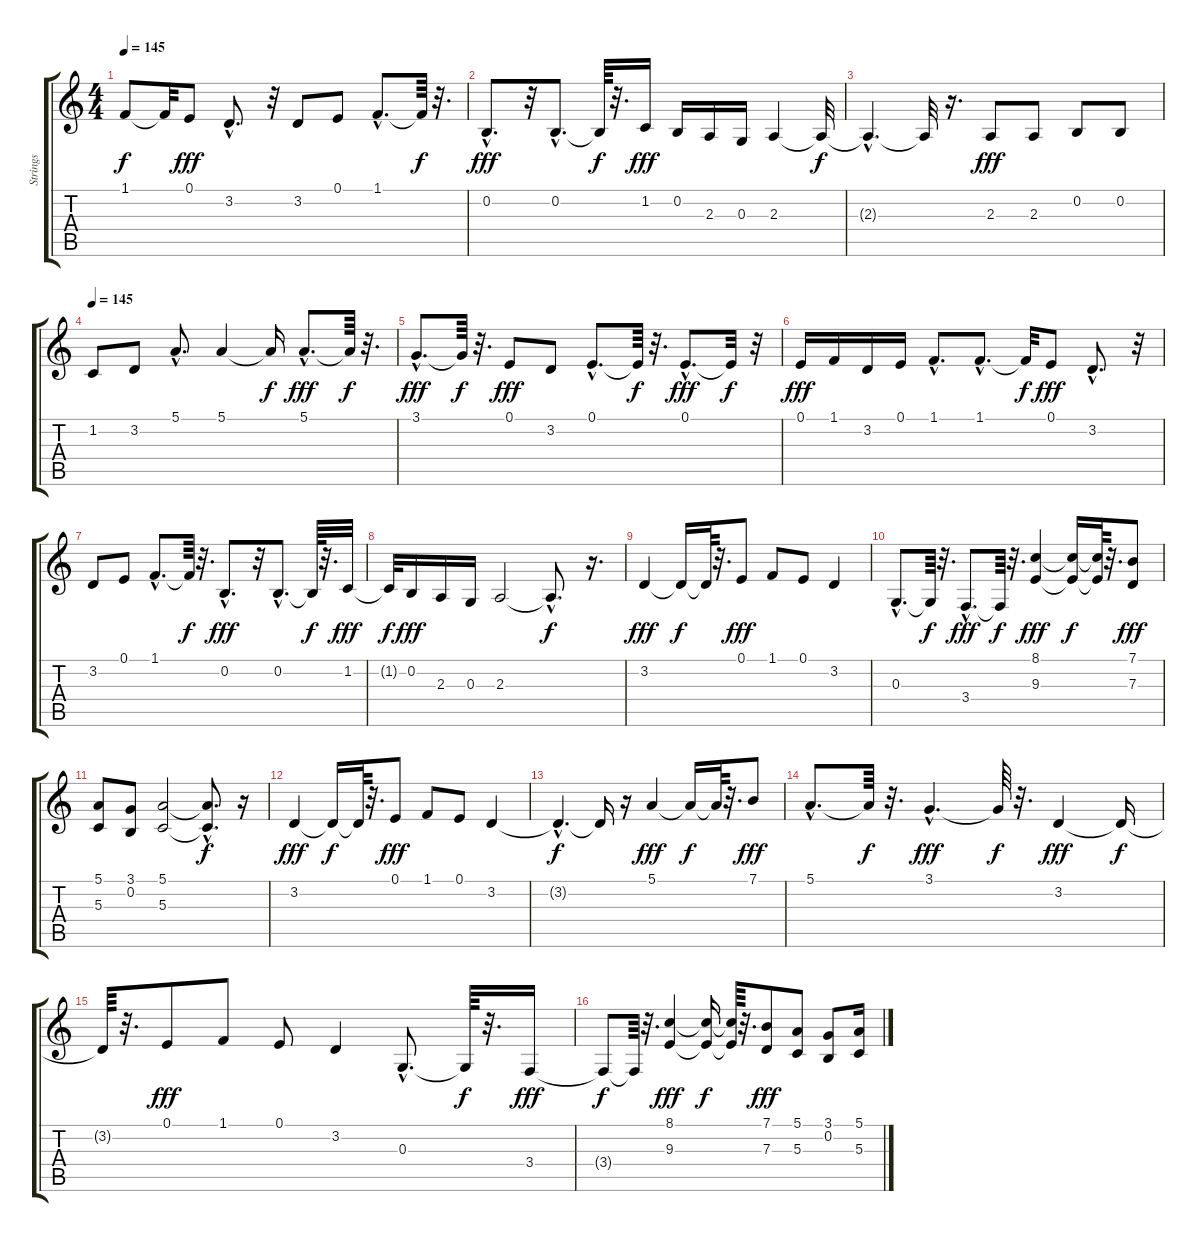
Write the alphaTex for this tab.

\track ("Strings" "Strings") {instrument stringensemble1}
\staff {score tabs}
\tuning (E4 B3 G3 D3 A2 E2) {hide}
\ts (4 4)
\tempo 145
\clef g2
\ks c
1.1{t}.8{dy f} 1.1{t}.32 0.1.8{dy fff} 3.2{hac}.8{d} r.32 3.2.8 0.1.8 1.1{hac}.8{d} 1.1{t}.64{dy f} r.32{d} |
0.2{hac}.8{d dy fff} r.32 0.2{hac}.8{d} 0.2{t}.64{dy f} r.32{d} 1.2.16{dy fff} 0.2.16 2.3.16 0.3.16 2.3.4 2.3{t}.32{dy f} |
2.3{hac t}.4{d} 2.3{t}.32 r.16{d} 2.3.8{dy fff volume 16} 2.3.8 0.2.8 0.2.8 |
\tempo 145
1.2.8 3.2.8 5.1{hac}.8{d} 5.1.4 5.1{t}.16{dy f} 5.1{hac}.8{d dy fff} 5.1{t}.64{dy f} r.32{d} |
3.1{hac}.8{d dy fff} 3.1{t}.64{dy f} r.32{d} 0.1.8{dy fff} 3.2.8 0.1{hac}.8{d} 0.1{t}.64{dy f} r.32{d} 0.1{hac}.8{d dy fff} 0.1{t}.32{dy f} r.32 |
0.1.16{dy fff} 1.1.16 3.2.16 0.1.16 1.1{hac}.8{d} 1.1{hac}.8{d} 1.1{t}.32{dy f} 0.1.8{dy fff} 3.2{hac}.8{d} r.32 |
3.2.8 0.1.8 1.1{hac}.8{d} 1.1{t}.64{dy f} r.32{d} 0.2{hac}.8{d dy fff} r.32 0.2{hac}.8{d} 0.2{t}.64{dy f} r.32{d} 1.2.32{dy fff} |
1.2{t}.32{dy f} 0.2.16{dy fff} 2.3.16 0.3.16 2.3.2 2.3{hac t}.8{d dy f} r.16{d} |
3.2.4{dy fff} 3.2{t}.16{dy f} 3.2{t}.64 r.32{d} 0.1.8{dy fff} 1.1.8 0.1.8 3.2.4 |
0.3{hac}.8{d} 0.3{t}.64{dy f} r.32{d} 3.4{hac}.8{d dy fff} 3.4{t}.64{dy f} r.32{d} (8.1 9.3).4{dy fff} (8.1{t} 9.3{t}).16{dy f} (8.1{t} 9.3{t}).64 r.32{d} (7.1 7.3).8{dy fff} |
(5.1 5.3).8 (3.1 0.2).8 (5.1 5.3).2 (5.1{hac t} 5.3{hac t}).8{d dy f} r.16 |
3.2.4{dy fff} 3.2{t}.16{dy f} 3.2{t}.64 r.32{d} 0.1.8{dy fff} 1.1.8 0.1.8 3.2.4 |
3.2{hac t}.4{d dy f} 3.2{t}.16 r.16 5.1.4{dy fff} 5.1{t}.16{dy f} 5.1{t}.64 r.32{d} 7.1.8{dy fff} |
5.1{hac}.8{d} 5.1{t}.64{dy f} r.32{d} 3.1{hac}.4{d dy fff} 3.1{t}.64{dy f} r.32{d} 3.2.4{dy fff} 3.2{t}.16{dy f} |
3.2{t}.64 r.32{d} 0.1.8{dy fff} 1.1.8 0.1.8 3.2.4 0.3{hac}.8{d} 0.3{t}.64{dy f} r.32{d} 3.4.16{dy fff} |
3.4{t}.8{dy f} 3.4{t}.64 r.32{d} (8.1 9.3).4{dy fff} (8.1{t} 9.3{t}).16{dy f} (8.1{t} 9.3{t}).64 r.32{d} (7.1 7.3).8{dy fff} (5.1 5.3).8 (3.1 0.2).8 (5.1 5.3).16
